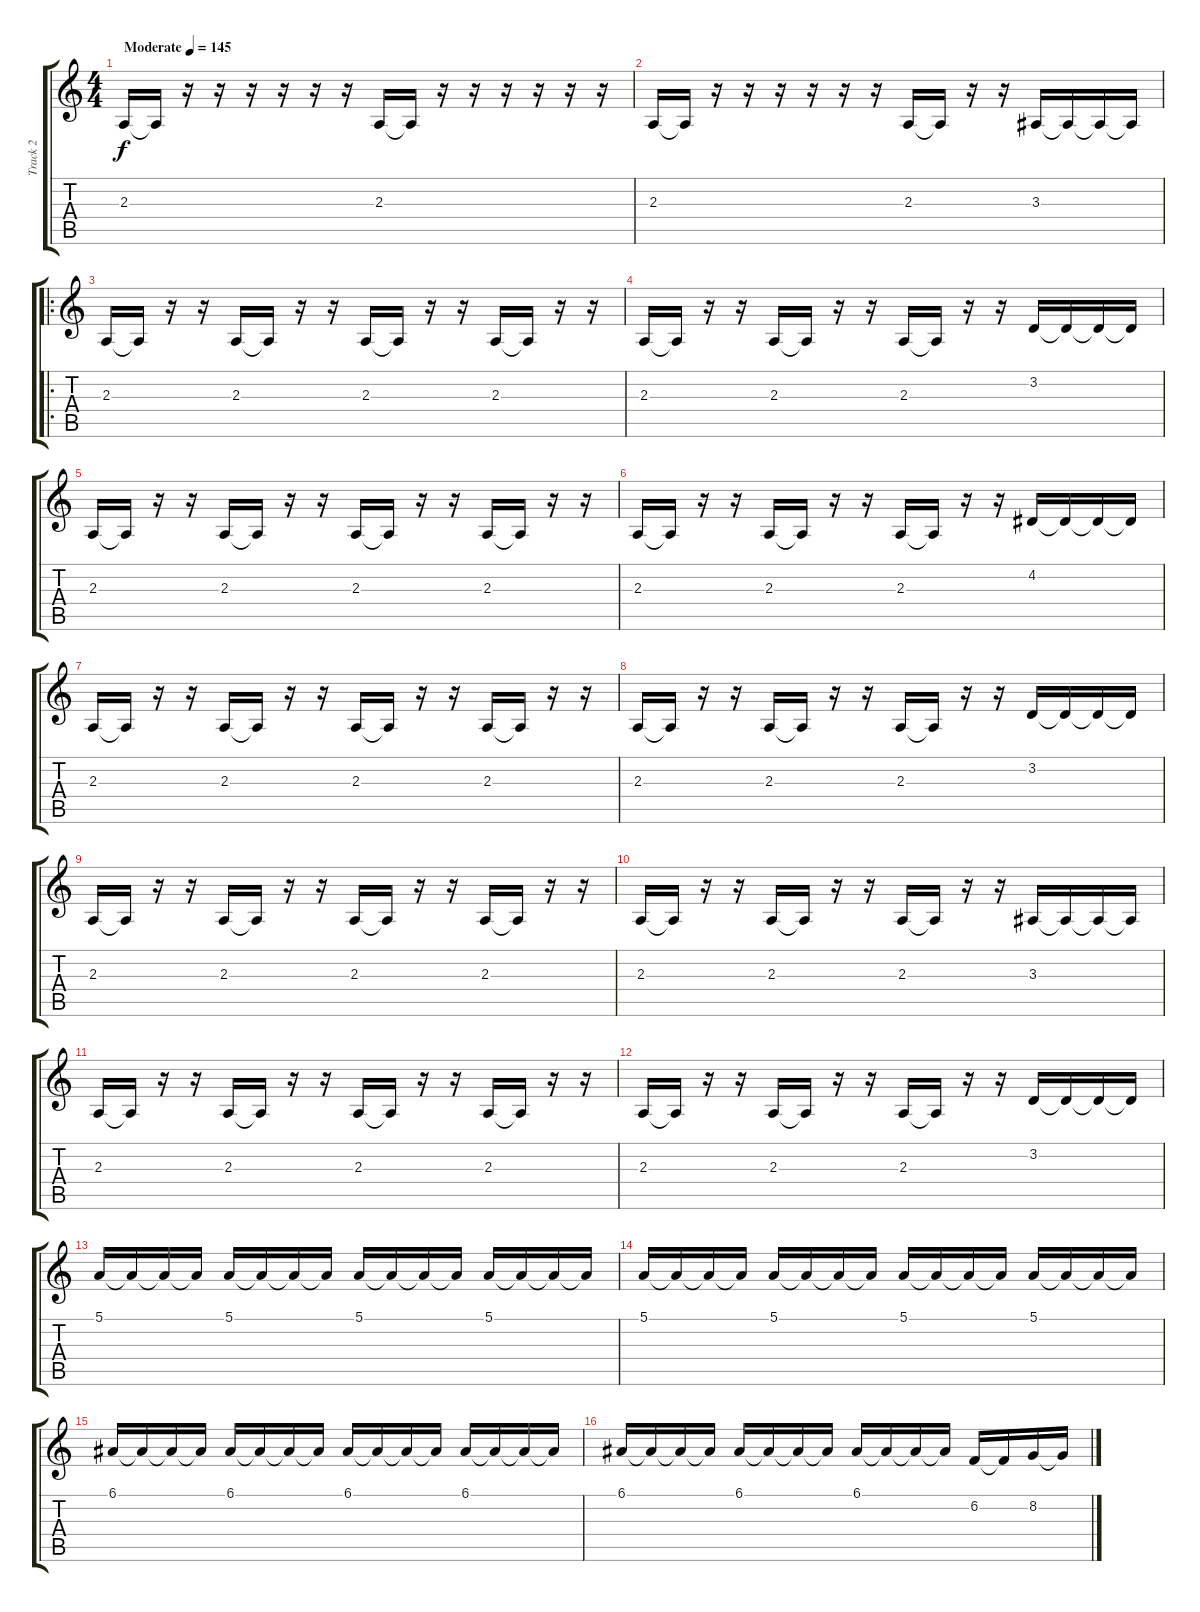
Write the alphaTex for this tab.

\track ("Track 2" "Track 2") {instrument lead5charang}
\staff {score tabs}
\tuning (E4 B3 G3 D3 A2 E2) {hide}
\ts (4 4)
\tempo (145 "Moderate")
\clef g2
\ks c
2.3.16{dy f instrument lead5charang} 2.3{t}.16 r.16 r.16 r.16 r.16 r.16 r.16 2.3.16 2.3{t}.16 r.16 r.16 r.16 r.16 r.16 r.16 |
2.3.16 2.3{t}.16 r.16 r.16 r.16 r.16 r.16 r.16 2.3.16 2.3{t}.16 r.16 r.16 3.3.16 3.3{t}.16 3.3{t}.16 3.3{t}.16 |
\ro
2.3.16{volume 16} 2.3{t}.16 r.16 r.16 2.3.16 2.3{t}.16 r.16 r.16 2.3.16 2.3{t}.16 r.16 r.16 2.3.16 2.3{t}.16 r.16 r.16 |
2.3.16 2.3{t}.16 r.16 r.16 2.3.16 2.3{t}.16 r.16 r.16 2.3.16 2.3{t}.16 r.16 r.16 3.2.16 3.2{t}.16 3.2{t}.16 3.2{t}.16 |
2.3.16 2.3{t}.16 r.16 r.16 2.3.16 2.3{t}.16 r.16 r.16 2.3.16 2.3{t}.16 r.16 r.16 2.3.16 2.3{t}.16 r.16 r.16 |
2.3.16 2.3{t}.16 r.16 r.16 2.3.16 2.3{t}.16 r.16 r.16 2.3.16 2.3{t}.16 r.16 r.16 4.2.16 4.2{t}.16 4.2{t}.16 4.2{t}.16 |
2.3.16 2.3{t}.16 r.16 r.16 2.3.16 2.3{t}.16 r.16 r.16 2.3.16 2.3{t}.16 r.16 r.16 2.3.16 2.3{t}.16 r.16 r.16 |
2.3.16 2.3{t}.16 r.16 r.16 2.3.16 2.3{t}.16 r.16 r.16 2.3.16 2.3{t}.16 r.16 r.16 3.2.16 3.2{t}.16 3.2{t}.16 3.2{t}.16 |
2.3.16 2.3{t}.16 r.16 r.16 2.3.16 2.3{t}.16 r.16 r.16 2.3.16 2.3{t}.16 r.16 r.16 2.3.16 2.3{t}.16 r.16 r.16 |
2.3.16 2.3{t}.16 r.16 r.16 2.3.16 2.3{t}.16 r.16 r.16 2.3.16 2.3{t}.16 r.16 r.16 3.3.16 3.3{t}.16 3.3{t}.16 3.3{t}.16 |
2.3.16 2.3{t}.16 r.16 r.16 2.3.16 2.3{t}.16 r.16 r.16 2.3.16 2.3{t}.16 r.16 r.16 2.3.16 2.3{t}.16 r.16 r.16 |
2.3.16 2.3{t}.16 r.16 r.16 2.3.16 2.3{t}.16 r.16 r.16 2.3.16 2.3{t}.16 r.16 r.16 3.2.16 3.2{t}.16 3.2{t}.16 3.2{t}.16 |
5.1.16 5.1{t}.16 5.1{t}.16 5.1{t}.16 5.1.16 5.1{t}.16 5.1{t}.16 5.1{t}.16 5.1.16 5.1{t}.16 5.1{t}.16 5.1{t}.16 5.1.16 5.1{t}.16 5.1{t}.16 5.1{t}.16 |
5.1.16 5.1{t}.16 5.1{t}.16 5.1{t}.16 5.1.16 5.1{t}.16 5.1{t}.16 5.1{t}.16 5.1.16 5.1{t}.16 5.1{t}.16 5.1{t}.16 5.1.16 5.1{t}.16 5.1{t}.16 5.1{t}.16 |
6.1.16 6.1{t}.16 6.1{t}.16 6.1{t}.16 6.1.16 6.1{t}.16 6.1{t}.16 6.1{t}.16 6.1.16 6.1{t}.16 6.1{t}.16 6.1{t}.16 6.1.16 6.1{t}.16 6.1{t}.16 6.1{t}.16 |
6.1.16 6.1{t}.16 6.1{t}.16 6.1{t}.16 6.1.16 6.1{t}.16 6.1{t}.16 6.1{t}.16 6.1.16 6.1{t}.16 6.1{t}.16 6.1{t}.16 6.2.16 6.2{t}.16 8.2.16 8.2{t}.16
